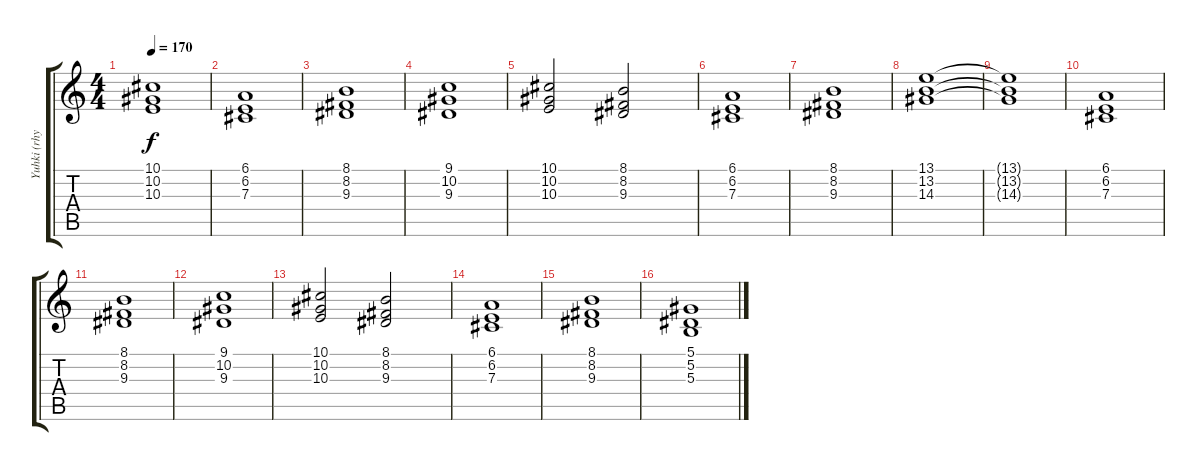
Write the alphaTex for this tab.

\track ("Yuhki (rhythm)" "Yuhki (rhy") {instrument stringensemble1}
\staff {score tabs}
\tuning (Eb4 Bb3 Gb3 Db3 Ab2 Eb2) {hide}
\ts (4 4)
\tempo 170
\clef g2
\ks c
(10.1{t} 10.2{t} 10.3{t}).1{dy f} |
(6.1 6.2 7.3).1 |
(8.1 8.2 9.3).1 |
(9.1 10.2 9.3).1 |
(10.1 10.2 10.3).2 (8.1 8.2 9.3).2 |
(6.1 6.2 7.3).1 |
(8.1 8.2 9.3).1 |
(13.1 13.2 14.3).1 |
(13.1{t} 13.2{t} 14.3{t}).1 |
(6.1 6.2 7.3).1 |
(8.1 8.2 9.3).1 |
(9.1 10.2 9.3).1 |
(10.1 10.2 10.3).2 (8.1 8.2 9.3).2 |
(6.1 6.2 7.3).1 |
(8.1 8.2 9.3).1 |
(5.1 5.2 5.3).1
